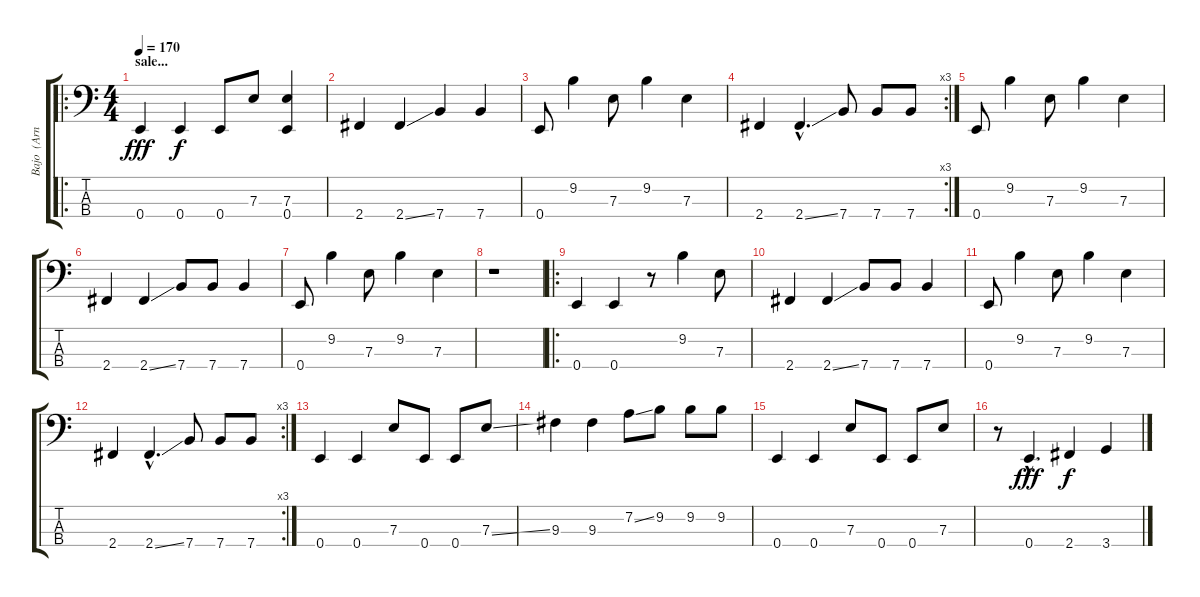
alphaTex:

\track ("Bajo  (Arnedo)" "Bajo  (Arn") {instrument electricbasspick}
\staff {score tabs}
\tuning (G2 D2 A1 E1) {hide}
\ro
\ts (4 4)
\section ("" "sale...")
\tempo 170
\clef f4
\ks c
0.4.4{dy fff} 0.4.4{dy f} 0.4.8 7.3.8 (7.3 0.4).4 |
2.4.4 2.4{ss}.4 7.4.4 7.4.4 |
0.4.8 9.2.4 7.3.8 9.2.4 7.3.4 |
\rc 3
2.4.4 2.4{ss hac}.4{d} 7.4.8 7.4.8 7.4.8 |
0.4.8 9.2.4 7.3.8 9.2.4 7.3.4 |
2.4.4 2.4{ss}.4 7.4.8 7.4.8 7.4.4 |
0.4.8 9.2.4 7.3.8 9.2.4 7.3.4 |
r.1 |
\ro
0.4.4 0.4.4 r.8 9.2.4 7.3.8 |
2.4.4 2.4{ss}.4 7.4.8 7.4.8 7.4.4 |
0.4.8 9.2.4 7.3.8 9.2.4 7.3.4 |
\rc 3
2.4.4 2.4{ss hac}.4{d} 7.4.8 7.4.8 7.4.8 |
0.4.4 0.4.4 7.3.8 0.4.8 0.4.8 7.3{ss}.8 |
9.3.4 9.3.4 7.2{ss}.8 9.2.8 9.2.8 9.2.8 |
0.4.4 0.4.4 7.3.8 0.4.8 0.4.8 7.3.8 |
r.8 0.4{hac}.4{d dy fff} 2.4.4{dy f} 3.4.4
